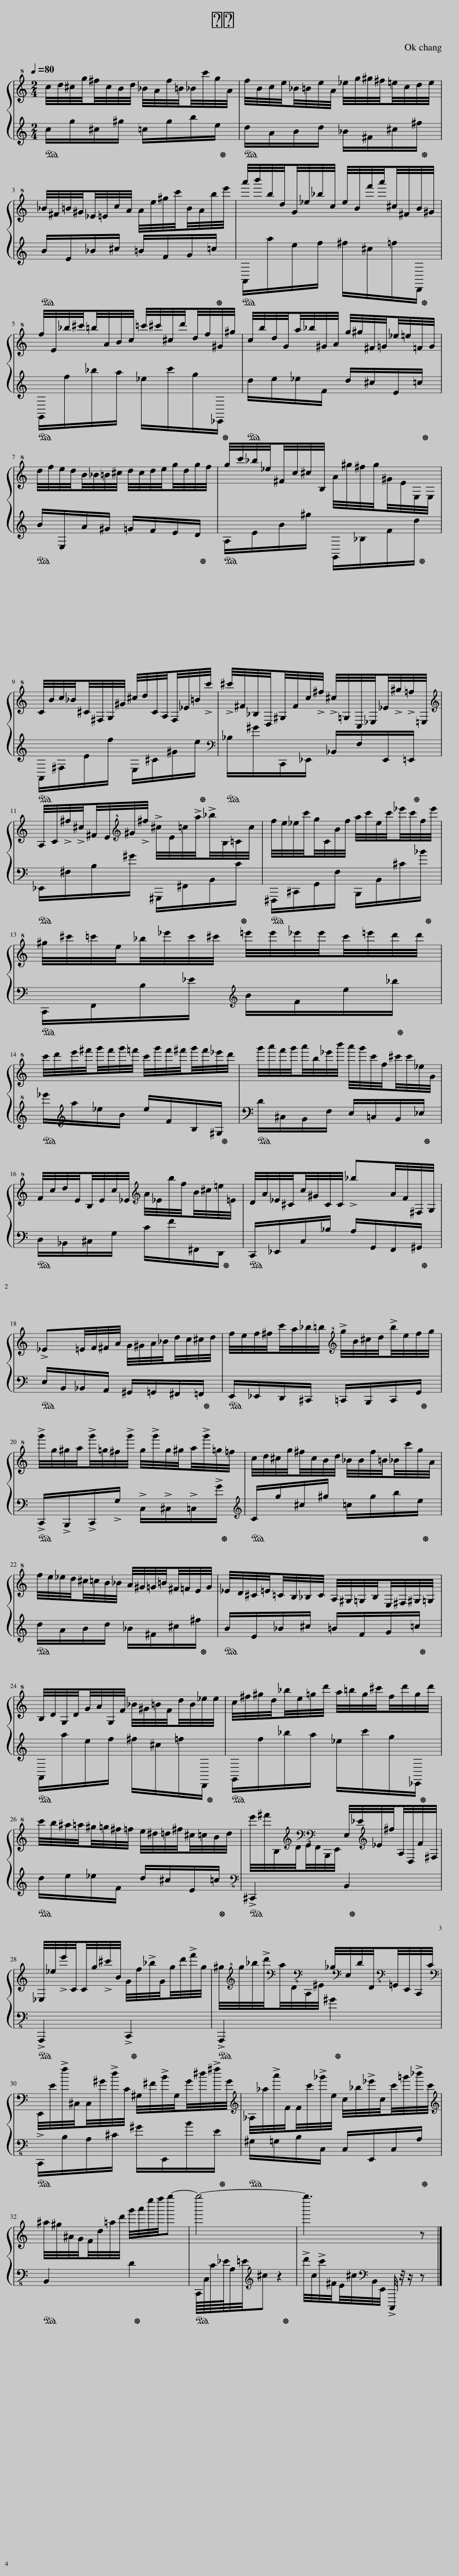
X:1
%%score { 1 | 2 }
L:1/8
Q:1/4=80
M:2/4
I:linebreak $
K:C
V:1 treble+8
V:2 treble
V:1
 c/4d/4^c/4g/4^f/4c/4B/4d/4 _B/4A/4f/4=B/4_B/4c'/4g/4A/4 | f/4B/4c/4e/4_B/4=B/4e/4A/4 _e/4g/4^g/4^f/4=e/4c/4d/4e/4 |$ _B/4^F/4=B/4^G/4_E/4=E/4c/4A/4 A/4e/4^g/4c'/4B/4A/4b/4e'/4 | a'/4b'/4b/4d/4G/4_e/4_b/4c/4 e/4B/4f'/4a'/4^c/4^F/4B/4^G/4 |$ f/4E/4_b/4^c'/4=b/4A/4B/4c/4 =c'/4^c'/4^c/4d'/4d/4f/4^G/4^g/4 | %5
 c/4b/4d/4G/4a/4_b/4^G/4A/4 g/4^g/4^F/4=G/4_e/4=e/4=F/4G/4 |$ d/4f/4e/4d/4B/4_B/4=B/4^c/4 d/4c/4d/4e/4g/4d/4g/4f/4 | g/4c'/4_b/4_e/4^F/4c/4^c/4B,/4 A/4^g/4^f/4g/4^G/4E/4E,/4E,/4 |$ C/4B/4c/4_B/4^C/4^F,/4G,/4^G/4 ^c/4d/4C/4A,/4F,/4_E/4=B/4!>!c'/4 | !>!^c'/4^F/4_B,/4D,/4^G,/4F/4c/4!>!^f/4 !>!^c/4=G,/4C,/4_E,/4_E/4!>!^g/4!>!=f/4=E,/4 |$ %10
[K:treble] A,/4C/4!>!^f/4!>!^c/4^F/4E/4[K:treble+8]^G/4!>!^f/4 !>!^c/4E/4=c/4!>!a/4!>!_b/4B,/4=C/4c/4 | f/4e/4_e/4c'/4g/4C/4B/4f/4 a/4c'/4e/4c'/4_e'/4c'/4f/4e'/4 |$ ^g/4^c'/4=c'/4e/4_b/4_e'/4c'/4^c'/4 =e'/4e'/4_e'/4e'/4c'/4=e'/4d'/4d'/4 |$ c'/4d'/4e'/4^f'/4g'/4f'/4g'/4=f'/4 c'/4g'/4f'/4^f'/4g'/4f'/4_e'/4d'/4 | g'/4a'/4f'/4g'/4a'/4b/4_e'/4b'/4 a'/4g'/4c'/4f/4^c'/4c'/4_e/4G/4 |$ %15
 F/4c/4d/4E/4B,/4E/4c/4_E/4[K:treble] A/4_E/4b/4f/4B/4^c/4=e/4=E/4 | D/4A/4_E/4^C/4c/4^G/4C/4C/4 !>!_bA/4F/4^F,/4G,/4 |$ !>!_E=E/4F/4^F/4A/4 G/4^G/4A/4_B/4d/4c/4^c/4d/4 | f/4e/4f/4^f/4c'/4a/4_b/4=b/4[K:treble+8] !>!g/4B/4^c/4d/4!>!b/4e/4=f/4g/4 |$ !>!g'/4g/4^g/4a/4!>!g'/4=g/4^f/4!>!g'/4 g/4!>!g'/4g/4^g/4a/4!>!g'/4=g/4=f/4 | %20
 c/4d/4^c/4g/4^f/4c/4B/4d/4 _B/4B/4f/4=B/4_B/4c'/4g/4A/4 |$ f/4e/4_e/4d/4^c/4=c/4B/4_B/4 A/4^G/4=G/4=B/4^F/4=F/4E/4G/4 | _E/4D/4^C/4=E/4=C/4B,/4_B,/4C/4 A,/4^G,/4=G,/4B,/4E,/4^F,/4^G,/4=G,/4 |$ B,/4D/4G,/4D/4G/4A/4G,/4F/4 _B/4^G/4=B/4F/4d/4B/4_e/4e/4 | c/4^f/4^g/4d/4_b/4e/4=g/4d'/4 a/4=b/4g/4^c'/4f/4d'/4g/4d'/4 |$ %25
 c'/4b/4^a/4=a/4^g/4=g/4^f/4=f/4 e/4^d/4=d/4^f/4^c/4=c/4B/4d/4 | e'/4^f'/4B,/4[K:treble]D/4[K:bass]G,,/4[K:bass-8]F,,/4B,,,/4E,,/4 E,/4_E/4[K:treble]_E/4^f/4A,/4D,/4F/4^F,/4 |$ _E,/4_e/4!>!e'/4C/4C/4g/4!>!^c'/4B/4 G/4f/4!>!_b/4G/4g/4d'/4!>!f'/4g/4 | ^g/4[K:treble+8]=g/4_b/4!>!d'/4[K:bass]C/4F,,/4[K:bass-8]C,,/4^G,,/4 _B,/4[K:bass]E,/4D/4F,,/4[K:bass-8]=G,,/4E,,/4C,,/4C/4 |$[K:bass] E,,/4E/4!>!f/4^C,/4C,/4^G/4!>!d/4C/4 ^G,/4^F/4!>!B/4G,/4G/4^d/4!>!^f/4G/4 | %30
[K:treble] _A,/4_a/4!>!a'/4F/4F/4c'/4!>!_g'/4e/4 c/4_b/4!>!_e'/4c/4c'/4=g'/4!>!_b'/4c'/4 |$[K:treble] ^a/4^g/4^A/4G/4F/4d/4=a/4d'/4 g'/4a'/4e''/4f''/4g''- | g''4- | g''3 z |] %34
V:2
!ped! c/g/^c/^g/ =c/g/b/e/!ped-up! |!ped! d/A/B/d/ _B/^F/^c/^f/!ped-up! |$!ped! B/E/_B/^c/ =B/F/G/=c/!ped-up! |!ped! A,,/a/e/f/ ^f/^c/=f/D,,/!ped-up! |$!ped! G,,/f/_b/a/ _e/c'/g/_E,,/!ped-up! | %5
!ped! d/e/_e/F/ d/^c/E/=c/!ped-up! |$!ped! B/E,/A/^G/ =G/F/E/D/!ped-up! |!ped! A,/E/B/^g/ G,,/_B,/F/d/!ped-up! |$!ped! A,,/^F,/E/f/ E,/^C/^G/e/!ped-up! |[K:bass]!ped! _B,/^G/C,,/_E,,/ _B,,/F,/E,,/=E,,/!ped-up! |$ %10
!ped! _E,,/^F,/B,/^G/ ^G,,,/^F,,/B,,/C/!ped-up! |!ped! ^F,,,/^C,,/G,,/F,/ B,,,/B,,/^C/_B/!ped-up! |$!ped! C,,/F,,/B,/_E/[K:treble] B/F/e/_b/!ped-up! |$!ped! _e''/[K:treble]a/_e/B/ e/F/B,/^G,/!ped-up! |!ped! D/^C,/B,,/F,/ E,/=C,/B,,/_E,/!ped-up! |$ %15
!ped! D,/_B,,/^C,/G,/ C/F/^F,,/D,,/!ped-up! |!ped! C,,/_E,,/C,/_B,/ A,/G,,/F,,/^G,,/!ped-up! |$!ped! E,/B,,/_B,,/A,,/ ^G,,/=G,,/^F,,/=F,,/!ped-up! |!ped! E,,/_E,,/D,,/^C,,/ =C,,/B,,,/C,,/G,,/!ped-up! |$!ped! !>!C,,/!>!B,,,/!>!C,,/!>!G,/ !>!C,/!>!^C,/!>!=C,/!>!G/!ped-up! | %20
[K:treble]!ped! C/g/^c/^g/ =c/g/b/e/!ped-up! |$!ped! d/A/B/d/ _B/^F/^c/^f/!ped-up! |!ped! B/E/_B/^c/ =B/F/G/=c/!ped-up! |$!ped! A,,/a/e/f/ ^f/^c/=f/D,,/!ped-up! |!ped! G,,/f/_b/a/ _e/c'/g/_E,,/!ped-up! |$ %25
!ped! d/e/_e/F/ d/^c/E/=c/!ped-up! |[K:bass-8]!ped! !>!^C,,2 B,,2!ped-up! |$!ped! !>!A,,,2 !>!C,,2!ped-up! |!ped! !>!A,,,2 ^G2!ped-up! |$!ped! !>!C,,/B,/A,/^C/ ^G/E,,/B/E/!ped-up! | %30
!ped! ^G,/=G,/B,/C,/ C,/E,,/C,/A,/!ped-up! |$!ped! B,,2 D2!ped-up! |!ped! C,,/8C,/8C/8_E/8A,/4=E/4[K:treble]^c z2!ped-up! | !>!d'/4c/4!>!c'/4^F/4E/4^c/4[K:bass]B,,/4E,,/4 !>!C,,,/4 z/4 z/ z |] %34
